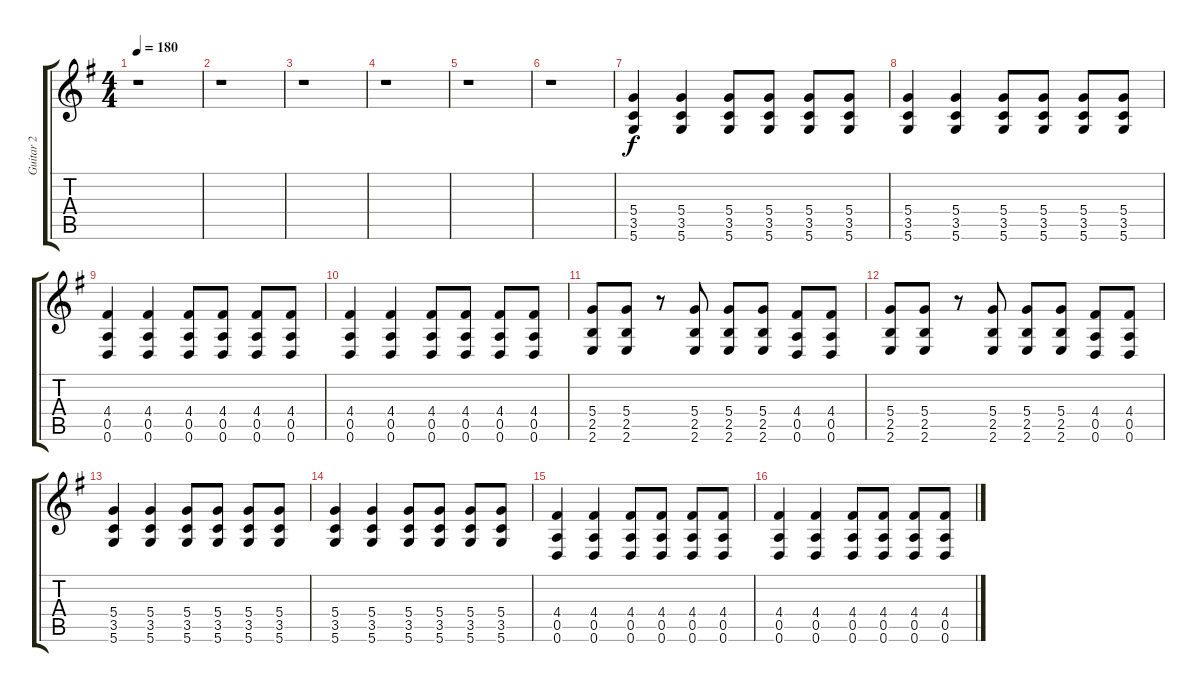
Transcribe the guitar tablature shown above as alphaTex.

\track ("Guitar 2" "Guitar 2") {instrument distortionguitar}
\staff {score tabs}
\tuning (E4 B3 G3 D3 A2 D2) {hide}
\ts (4 4)
\tempo 180
\clef g2
\ks g
r.1{dy f} |
r.1 |
r.1 |
r.1 |
r.1 |
r.1 |
(5.4 3.5 5.6).4 (5.4 3.5 5.6).4 (5.4 3.5 5.6).8 (5.4 3.5 5.6).8 (5.4 3.5 5.6).8 (5.4 3.5 5.6).8 |
(5.4 3.5 5.6).4 (5.4 3.5 5.6).4 (5.4 3.5 5.6).8 (5.4 3.5 5.6).8 (5.4 3.5 5.6).8 (5.4 3.5 5.6).8 |
(4.4 0.5 0.6).4 (4.4 0.5 0.6).4 (4.4 0.5 0.6).8 (4.4 0.5 0.6).8 (4.4 0.5 0.6).8 (4.4 0.5 0.6).8 |
(4.4 0.5 0.6).4 (4.4 0.5 0.6).4 (4.4 0.5 0.6).8 (4.4 0.5 0.6).8 (4.4 0.5 0.6).8 (4.4 0.5 0.6).8 |
(5.4 2.5 2.6).8 (5.4 2.5 2.6).8 r.8 (5.4 2.5 2.6).8 (5.4 2.5 2.6).8 (5.4 2.5 2.6).8 (4.4 0.5 0.6).8 (4.4 0.5 0.6).8 |
(5.4 2.5 2.6).8 (5.4 2.5 2.6).8 r.8 (5.4 2.5 2.6).8 (5.4 2.5 2.6).8 (5.4 2.5 2.6).8 (4.4 0.5 0.6).8 (4.4 0.5 0.6).8 |
(5.4 3.5 5.6).4 (5.4 3.5 5.6).4 (5.4 3.5 5.6).8 (5.4 3.5 5.6).8 (5.4 3.5 5.6).8 (5.4 3.5 5.6).8 |
(5.4 3.5 5.6).4 (5.4 3.5 5.6).4 (5.4 3.5 5.6).8 (5.4 3.5 5.6).8 (5.4 3.5 5.6).8 (5.4 3.5 5.6).8 |
(4.4 0.5 0.6).4 (4.4 0.5 0.6).4 (4.4 0.5 0.6).8 (4.4 0.5 0.6).8 (4.4 0.5 0.6).8 (4.4 0.5 0.6).8 |
(4.4 0.5 0.6).4 (4.4 0.5 0.6).4 (4.4 0.5 0.6).8 (4.4 0.5 0.6).8 (4.4 0.5 0.6).8 (4.4 0.5 0.6).8
